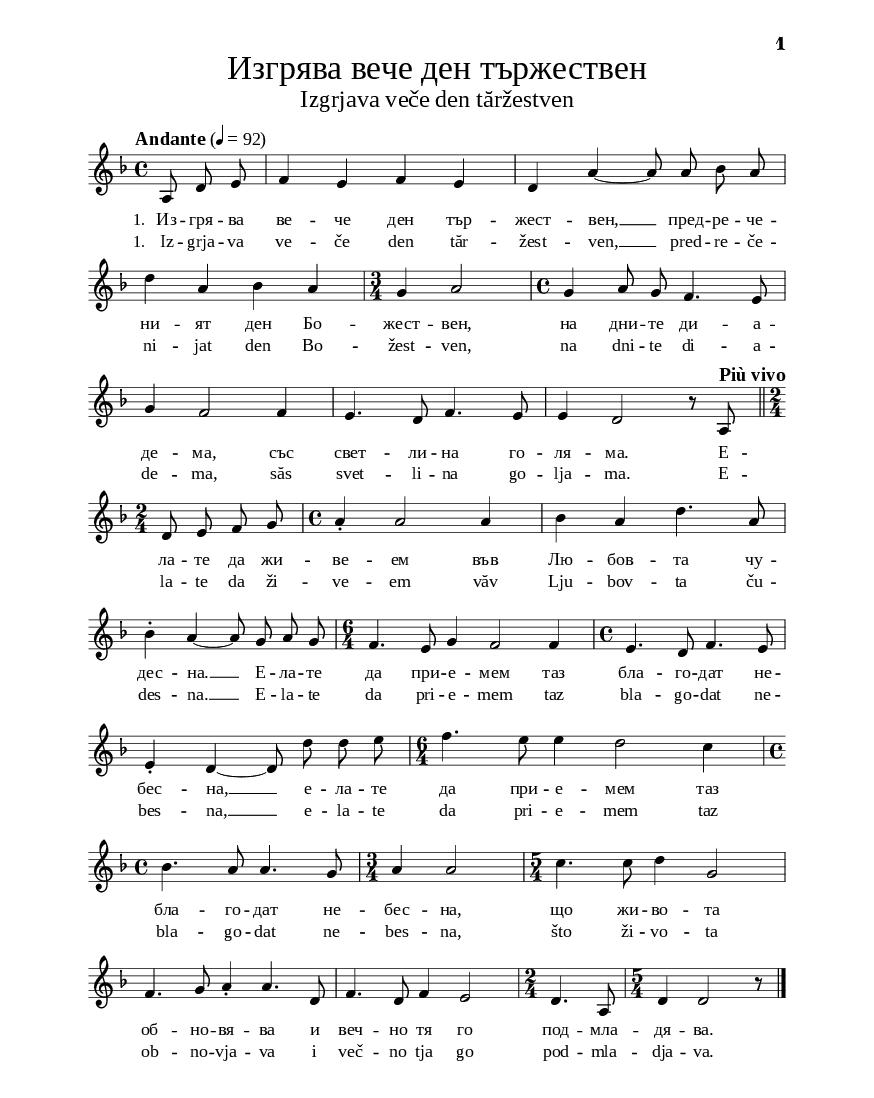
\version "2.24.4"

% include paper part and global functions
\include "include/globals.ily"

"rightBraces022" = \markup {
  \column {
    % repeat braces
    \translate #'(0 . -8.2 )
    \right-brace #20
  }
  \column {
    % repeat numbers
    \translate #'(0 . -9 )
    2
  }
}

\bookpart {
  \label #'ref022
  \tocItem \markup "Изгрява вече ден тържествен – Izgrjava veče den tăržestven"
  \include "include/bookpart-paper.ily"
  \score {
    \include "include/score-layout.ily"

    \new Voice \absolute {
      \clef treble
      \key d \minor
      \time 4/4
      \tempoFunc "Andante" 4 "92"
      \autoBeamOff

      \partial 4.

      a8 d'8 e'8 |f'4 e'4 f'4 e'4 |d'4 a'4 ~ a'8 a'8 bes'8 a'8 \break |
      d''4 a'4 bes'4 a'4 |\time 3/4  g'4 a'2 | \time 4/4  g'4 a'8 g'8 f'4. e'8 \break
      g'4 f'2 f'4 |  e'4. d'8 f'4. e'8 | e'4 d'2 r8 \tempo "Più vivo" a8 | \bar "||" \time 2/4 \break
      d'8 e'8 f'8 g'8 | \time 4/4  a'4 \staccato a'2 a'4 | bes'4 a'4 d''4. a'8 \break |
      bes'4 \staccato a'4 ~ a'8 g'8 a'8 g'8 |  \time 6/4  f'4. e'8 g'4 f'2 f'4 | \time 4/4  e'4. d'8 f'4. e'8 \break |
      e'4 \staccato d'4 ~ d'8 d''8 d''8 e''8 | \time 6/4  f''4. e''8 e''4 d''2 c''4 \break
      \time 4/4  bes'4. a'8 a'4. g'8 |  \time 3/4  a'4 a'2 | \time 5/4  c''4. c''8 d''4 g'2 \break |
      f'4. g'8 a'4 \staccato a'4. d'8 | f'4. d'8 f'4 e'2 | \time 2/4 d'4. a8 | \time 5/4 d'4 d'2 r8 \bar "|."
    }
     \addlyrics {
      \set stanza = "1. " Из -- гря -- ва ве -- че ден тър -- жест -- вен, __ пред -- ре -- че
      -- ни -- ят ден Бо -- жест -- вен, на дни --
      те ди -- а -- де -- ма, със свет -- ли -- на го
      -- ля -- ма. Е -- ла -- те да жи -- ве -- ем във
      Лю -- бов -- та чу -- дес -- на. __ Е -- ла -- те
      да при -- е -- мем таз бла -- го -- дат не --
      бес -- на, __ е -- ла -- те да при -- е -- мем таз
      бла -- го -- дат не -- бес -- на, що жи -- во --
      та об -- но -- вя -- ва и веч -- но тя го под
      -- мла -- дя -- ва.
    }
   \addlyrics {
      \set stanza = "1. " Iz -- grja -- va ve -- če den tăr -- žest -- ven, __ pred -- re -- če
      -- ni -- jat den Bo -- žest -- ven, na dni --
      te di -- a -- de -- ma, săs svet -- li -- na go
      -- lja -- ma. E -- la -- te da ži -- ve -- em văv
      Lju -- bov -- ta ču -- des -- na. __ E -- la -- te
      da pri -- e -- mem taz bla -- go -- dat ne --
      bes -- na, __ e -- la -- te da pri -- e -- mem taz
      bla -- go -- dat ne -- bes -- na, što ži -- vo --
      ta ob -- no -- vja -- va i več -- no tja go pod
      -- mla -- dja -- va.
    }
    \header {
      title = \titleFunc "Изгрява вече ден тържествен" "Izgrjava veče den tăržestven"
    }

    \midi{}

  } % score

  \pageBreak

      \markup \abs-fontsize #11 \override #`(baseline-skip . ,bgCoupletBaselineSkip) {
        \fill-line {
          \hspace #0.1
          \column {
        \line {
          \bold "2."
          \column {
            "И носи радост за душата,"
            "и прогласява свободата,"
            "и мир с Любов пресвята"
            "за всички на земята."
          }
        }
        \vspace #1
        \line{ \italic"    Припев:"}
        %\vspace #0.3
        \line {
          "   "
          \column {
            "Елате да живеем"
            "във Любовта чудесна."
            "Елате да приемем"
            "таз благодат небесна,"
            "що живота обновява"
            "и вечно тя го подмладява."
          }\"rightBraces022"
        }
        \vspace #1
        \line {
          \bold "3."
          \column {
            "О, ден прекрасен, вечно благо,"
            "кому за тебе не е драго?"
            "За всичките години"
            "по-скоро обнови ни!"
          }
        }
        \vspace #1
        \line {
          \bold " "
          \column {
            \italic "  Припев ..."
          }
        }
            
          }
          \hspace #0.1
          % adds horizontal spacing between columns
          \column {
        \line {
          \bold "2."
          \column {
            "I nosi radost za dušata,"
            "i proglasjava svobodata,"
            "i mir s Ljubov presvjata"
            "za vsički na zemjata."
          }
        }
        \vspace #1
        \line{ \italic"    Pripev:"}
        %\vspace #0.3
        \line {
          "   "
          \column {
            "Elate da živeem"
            "văv Ljubovta čudesna."
            "Elate da priemem"
            "taz blagodat nebesna,"
            "što života obnovjava"
            "i večno tja go podmladjava."
          }\"rightBraces022"
        }
        \vspace #1
        \line {
          \bold "3."
          \column {
            "O, den prekrasen, večno blago,"
            "komu za tebe ne e drago?"
            "Za vsičkite godini"
            "po-skoro obnovi ni!"
          }
        }
        \vspace #1
        \line {
          \bold " "
          \column {
            \italic "  Pripev ..."
          }
        }
          }\hspace #0.1
        }
      }

  \markup \vspace #2


  % include foreign translation(s) of the song
  \version "2.24.3"

\markup \fill-line { \fontsize #deTitleFontSize "Der feierliche Tag bricht schon an" }
\markup \null
\markup \null


\markup \abs-fontsize #10 {
  \hspace #25
  \override #`(baseline-skip . ,deCoupletBaselineSkip)


  \column {
    \line { 1. Der feierliche Tag bricht schon an, }
    \line {   "   " der vorherbestimmte göttliche Tag, }
    \line {   "   " ein Diadem der Tage,}
    \line {   "   " mit seinem großen Licht. }


     \vspace #0.5
    \line { "   " \italic { Refrain:}  }
    \line {"   " Kommt, auf dass wir }
    \line {   "   "in der wunderbaren Liebe leben. }
    \line {   "   " Kommt, auf dass wir  }
    \line {   "   " diesen himmlischen Segen empfangen, }
    \line {   "   " welcher das Leben erneuert }
    \line {   "   " und es ewig verjüngt. }
  \vspace #0.5
      \line {2. Und er bringt Freude für die Seele }
    \line {   "   "und verkündet die Freiheit }
    \line {   "   " und den Frieden mit allheiliger Liebe }
    \line {   "   " für alle auf der Erde. }

     \vspace #0.5
    \line { "   " \italic { Refrain } ... }

    \vspace #0.5
    \line { 3. Oh, wunderschöner Tag, ewiges Wohl, }
    \line {   "   " wem ist das nicht wertvoll? }
    \line {   "   " Für all die Jahre}
    \line {   "   " erneuere uns bald! }
  }
}










} % bookpart
